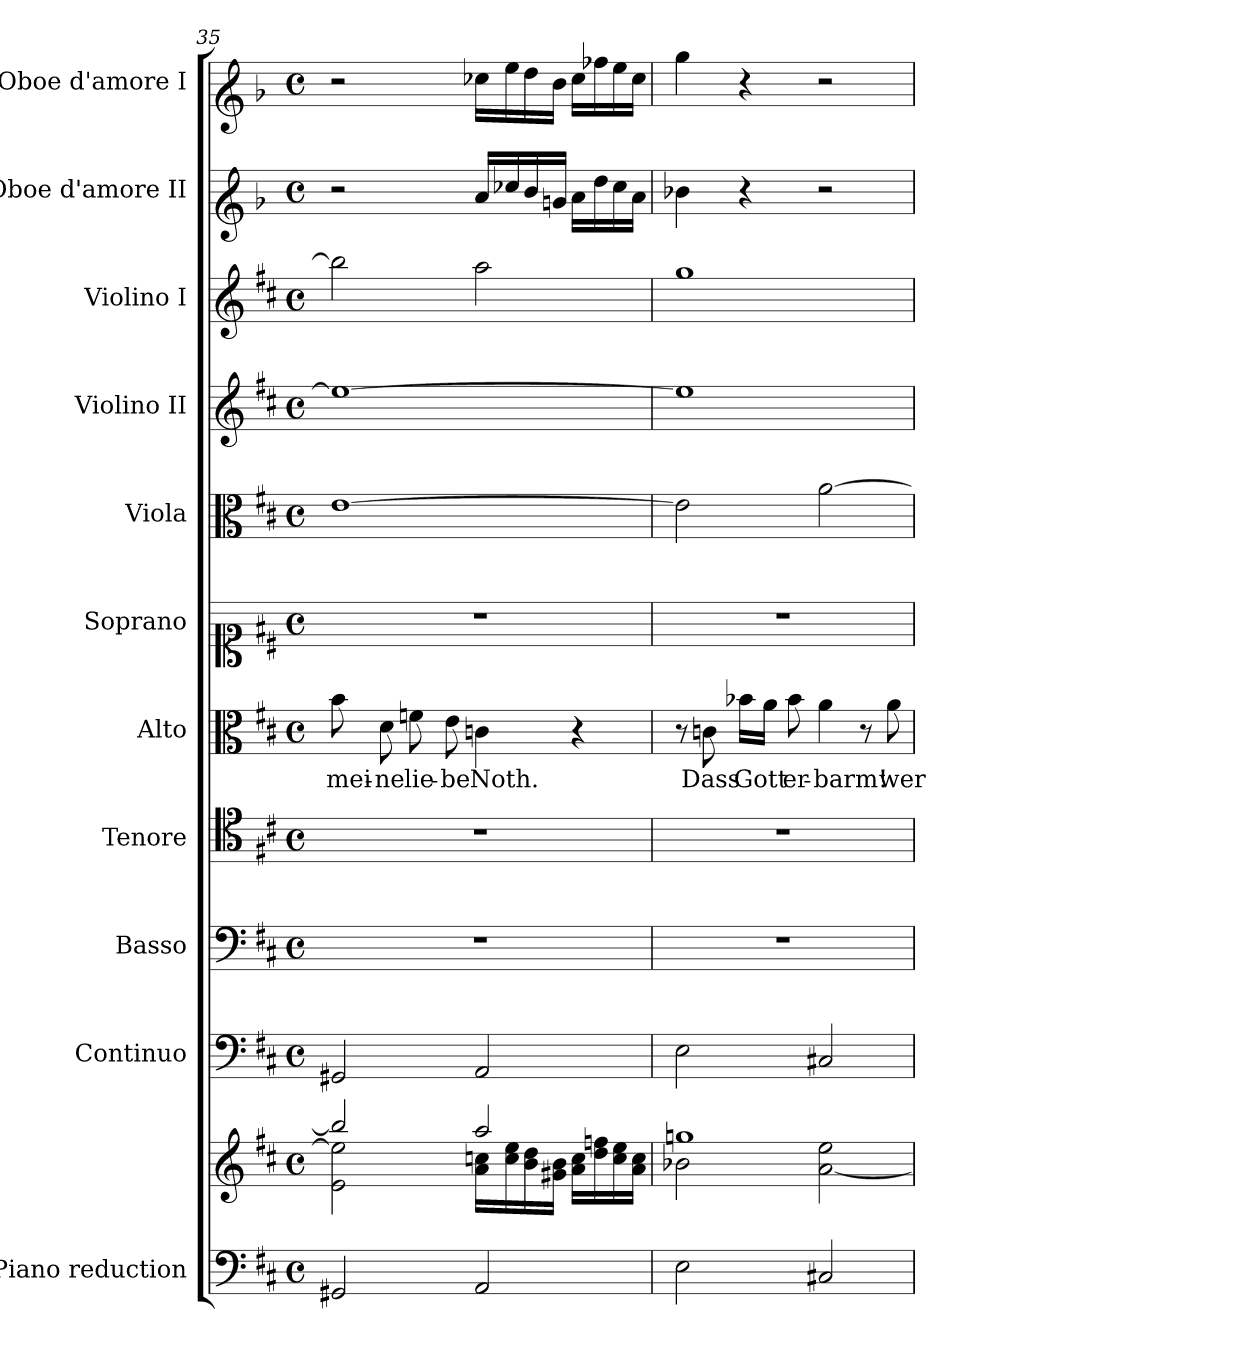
**kern	**kern	**kern	**kern	**kern	**kern	**text	**kern	**kern	**kern	**kern	**kern	**kern
*part11	*part11	*part10	*part9	*part8	*part7	*part7	*part6	*part5	*part4	*part3	*part2	*part1
*staff12	*staff11	*staff10	*staff9	*staff8	*staff7	*staff7	*staff6	*staff5	*staff4	*staff3	*staff2	*staff1
*I"Piano reduction	*	*I"Continuo	*I"Basso	*I"Tenore	*I"Alto	*	*I"Soprano	*I"Viola	*I"Violino II	*I"Violino I	*I"Oboe d'amore II	*I"Oboe d'amore I
*I'Pno	*	*	*	*	*	*	*	*I'Vla	*I'Vln	*I'Vln	*I'Ob	*I'Ob
*clefF4	*clefG2	*clefF4	*clefF4	*clefC4	*clefC3	*	*clefC1	*clefC3	*clefG2	*clefG2	*clefG1	*clefG1
*	*	*	*	*	*	*	*	*	*	*	*ITrd2c3	*ITrd2c3
*k[f#c#]	*k[f#c#]	*k[f#c#]	*k[f#c#]	*k[f#c#]	*k[f#c#]	*	*k[f#c#]	*k[f#c#]	*k[f#c#]	*k[f#c#]	*k[f#c#]	*k[f#c#]
*M4/4	*M4/4	*M4/4	*M4/4	*M4/4	*M4/4	*	*M4/4	*M4/4	*M4/4	*M4/4	*M4/4	*M4/4
*met(c)	*met(c)	*met(c)	*met(c)	*met(c)	*met(c)	*	*met(c)	*met(c)	*met(c)	*met(c)	*met(c)	*met(c)
=35	=35	=35	=35	=35	=35	=35	=35	=35	=35	=35	=35	=35
*	*^	*	*	*	*	*	*	*	*	*	*	*
!	!	!	!	!	!	!	!LO:LY:b	!	!	!	!	!	!
2GG#X/	2bb/]	2e\ 2ee\]	2GG#X/	1r	1r	8b\	mei-	1r	[1e	1ee_	2bb\]	2r	2r
!	!	!	!	!	!	!	!LO:LY:b	!	!	!	!	!	!
.	.	.	.	.	.	8d\	-ne	.	.	.	.	.	.
!	!	!	!	!	!	!	!LO:LY:b	!	!	!	!	!	!
.	.	.	.	.	.	8fn\	lie-	.	.	.	.	.	.
!	!	!	!	!	!	!	!LO:LY:b	!	!	!	!	!	!
.	.	.	.	.	.	8e\	-be	.	.	.	.	.	.
!	!	!	!	!	!	!	!LO:LY:b	!	!	!	!	!	!
2AA/	2aa/	16a\ 16ccni\LL	2AA/	.	.	4cn\	Noth.	.	.	.	2aa\	16a/LL	16ccn\LL
.	.	16cc\ 16ee\	.	.	.	.	.	.	.	.	.	16ccn/	16ee\
.	.	16b\ 16dd\	.	.	.	.	.	.	.	.	.	16b/	16dd\
.	.	16g#X\ 16b\JJ	.	.	.	.	.	.	.	.	.	16g#X/JJ	16b\JJ
.	.	16a\ 16cc\LL	.	.	.	4r	.	.	.	.	.	16a\LL	16cc\LL
.	.	16dd\ 16ffn\	.	.	.	.	.	.	.	.	.	16dd\	16ffn\
.	.	16cc\ 16ee\	.	.	.	.	.	.	.	.	.	16cc\	16ee\
.	.	16a\ 16cc\JJ	.	.	.	.	.	.	.	.	.	16a\JJ	16cc\JJ
=36	=36	=36	=36	=36	=36	=36	=36	=36	=36	=36	=36	=36	=36
2E\	1ggn	2b-X\	2E\	1r	1r	8r	.	1r	2e\]	1ee]	1gg	4b-X\	4gg\
!	!	!	!	!	!	!	!LO:LY:b	!	!	!	!	!	!
.	.	.	.	.	.	8cn\	Dass	.	.	.	.	.	.
!	!	!	!	!	!	!	!LO:LY:b	!	!	!	!	!	!
.	.	.	.	.	.	16b-X\LL	Gott	.	.	.	.	4r	4r
.	.	.	.	.	.	16a\JJ	.	.	.	.	.	.	.
!	!	!	!	!	!	!	!LO:LY:b	!	!	!	!	!	!
.	.	.	.	.	.	8b-\	er-	.	.	.	.	.	.
!	!	!	!	!	!	!	!LO:LY:b	!	!	!	!	!	!
2C#X/	.	[2a\ 2ee\	2C#X/	.	.	4a\	-barm!	.	[2a\	.	.	2r	2r
.	.	.	.	.	.	8r	.	.	.	.	.	.	.
!	!	!	!	!	!	!	!LO:LY:b	!	!	!	!	!	!
.	.	.	.	.	.	8a\	wer	.	.	.	.	.	.
*	*v	*v	*	*	*	*	*	*	*	*	*	*	*
=	=	=	=	=	=	=	=	=	=	=	=	=
*-	*-	*-	*-	*-	*-	*-	*-	*-	*-	*-	*-	*-
